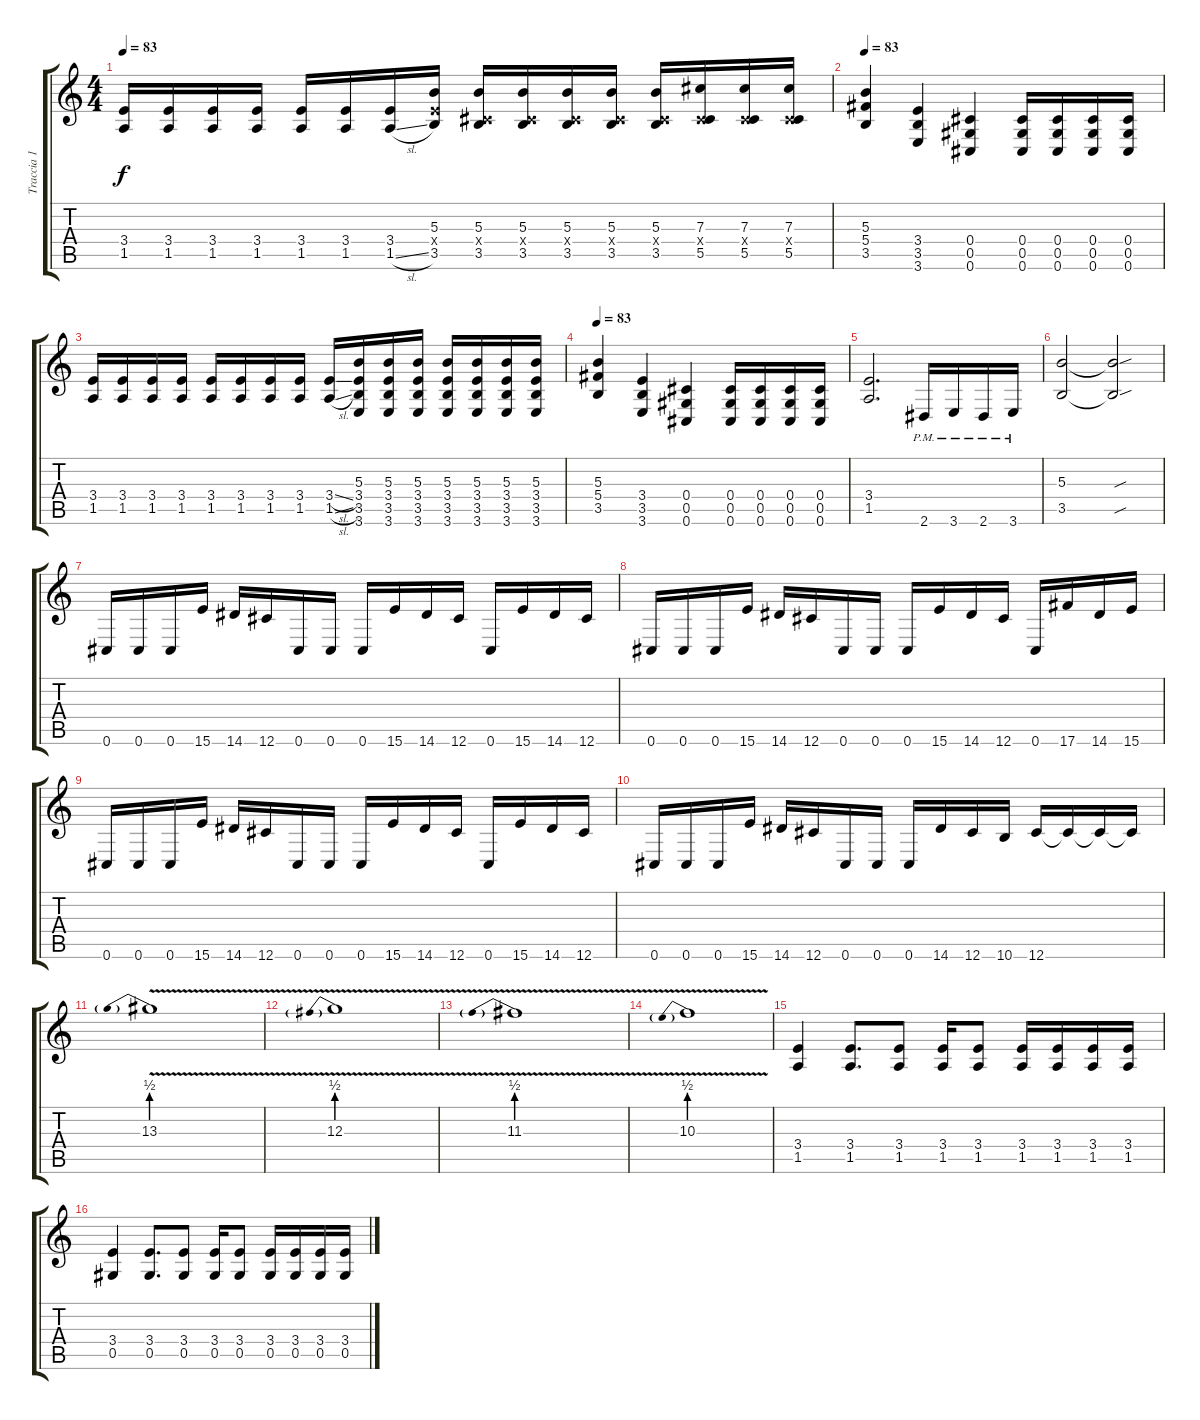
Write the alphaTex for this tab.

\track ("Traccia 1" "Traccia 1") {instrument electricguitarclean}
\staff {score tabs}
\tuning (Eb4 Bb3 Gb3 Db3 Ab2 Db2) {hide}
\ts (4 4)
\tempo 83
\clef g2
\ks c
(3.4 1.5).16{dy f} (3.4 1.5).16 (3.4 1.5).16 (3.4 1.5).16 (3.4 1.5).16 (3.4 1.5).16 (3.4 1.5{sl}).16 (5.3 3.4{x} 3.5).16 (5.3 0.4{x} 3.5).16 (5.3 0.4{x} 3.5).16 (5.3 0.4{x} 3.5).16 (5.3 0.4{x} 3.5).16 (5.3 0.4{x} 3.5).16 (7.3 0.4{x} 5.5).16 (7.3 0.4{x} 5.5).16 (7.3 0.4{x} 5.5).16 |
\tempo 83
(5.3 5.4 3.5).4{instrument distortionguitar} (3.4 3.5 3.6).4 (0.4 0.5 0.6).4 (0.4 0.5 0.6).16 (0.4 0.5 0.6).16 (0.4 0.5 0.6).16 (0.4 0.5 0.6).16 |
(3.4 1.5).16 (3.4 1.5).16 (3.4 1.5).16 (3.4 1.5).16 (3.4 1.5).16 (3.4 1.5).16 (3.4 1.5).16 (3.4 1.5).16 (3.4{sl} 1.5{sl}).16 (5.3 3.4 3.5 3.6).16 (5.3 3.4 3.5 3.6).16 (5.3 3.4 3.5 3.6).16 (5.3 3.4 3.5 3.6).16 (5.3 3.4 3.5 3.6).16 (5.3 3.4 3.5 3.6).16 (5.3 3.4 3.5 3.6).16 |
\tempo 83
(5.3 5.4 3.5).4{instrument distortionguitar} (3.4 3.5 3.6).4 (0.4 0.5 0.6).4 (0.4 0.5 0.6).16 (0.4 0.5 0.6).16 (0.4 0.5 0.6).16 (0.4 0.5 0.6).16 |
(3.4 1.5).2{d} 2.6{pm}.16 3.6{pm}.16 2.6{pm}.16 3.6{pm}.16 |
(5.3 3.5).2 (5.3{sou t} 3.5{sou t}).2 |
0.6.16 0.6.16 0.6.16 15.6.16 14.6.16 12.6.16 0.6.16 0.6.16 0.6.16 15.6.16 14.6.16 12.6.16 0.6.16 15.6.16 14.6.16 12.6.16 |
0.6.16 0.6.16 0.6.16 15.6.16 14.6.16 12.6.16 0.6.16 0.6.16 0.6.16 15.6.16 14.6.16 12.6.16 0.6.16 17.6.16 14.6.16 15.6.16 |
0.6.16 0.6.16 0.6.16 15.6.16 14.6.16 12.6.16 0.6.16 0.6.16 0.6.16 15.6.16 14.6.16 12.6.16 0.6.16 15.6.16 14.6.16 12.6.16 |
0.6.16 0.6.16 0.6.16 15.6.16 14.6.16 12.6.16 0.6.16 0.6.16 0.6.16 14.6.16 12.6.16 10.6.16 12.6.16 12.6{t}.16 12.6{t}.16 12.6{t}.16 |
13.3{be (prebend 0 2 60 2) v}.1 |
12.3{be (prebend 0 2 60 2) v}.1 |
11.3{be (prebend 0 2 60 2) v}.1 |
10.3{be (prebend 0 2 60 2) v}.1 |
(3.4 1.5).4 (3.4 1.5).8{d} (3.4 1.5).8 (3.4 1.5).16 (3.4 1.5).8 (3.4 1.5).16 (3.4 1.5).16 (3.4 1.5).16 (3.4 1.5).16 |
(3.4 0.5).4 (3.4 0.5).8{d} (3.4 0.5).8 (3.4 0.5).16 (3.4 0.5).8 (3.4 0.5).16 (3.4 0.5).16 (3.4 0.5).16 (3.4 0.5).16
